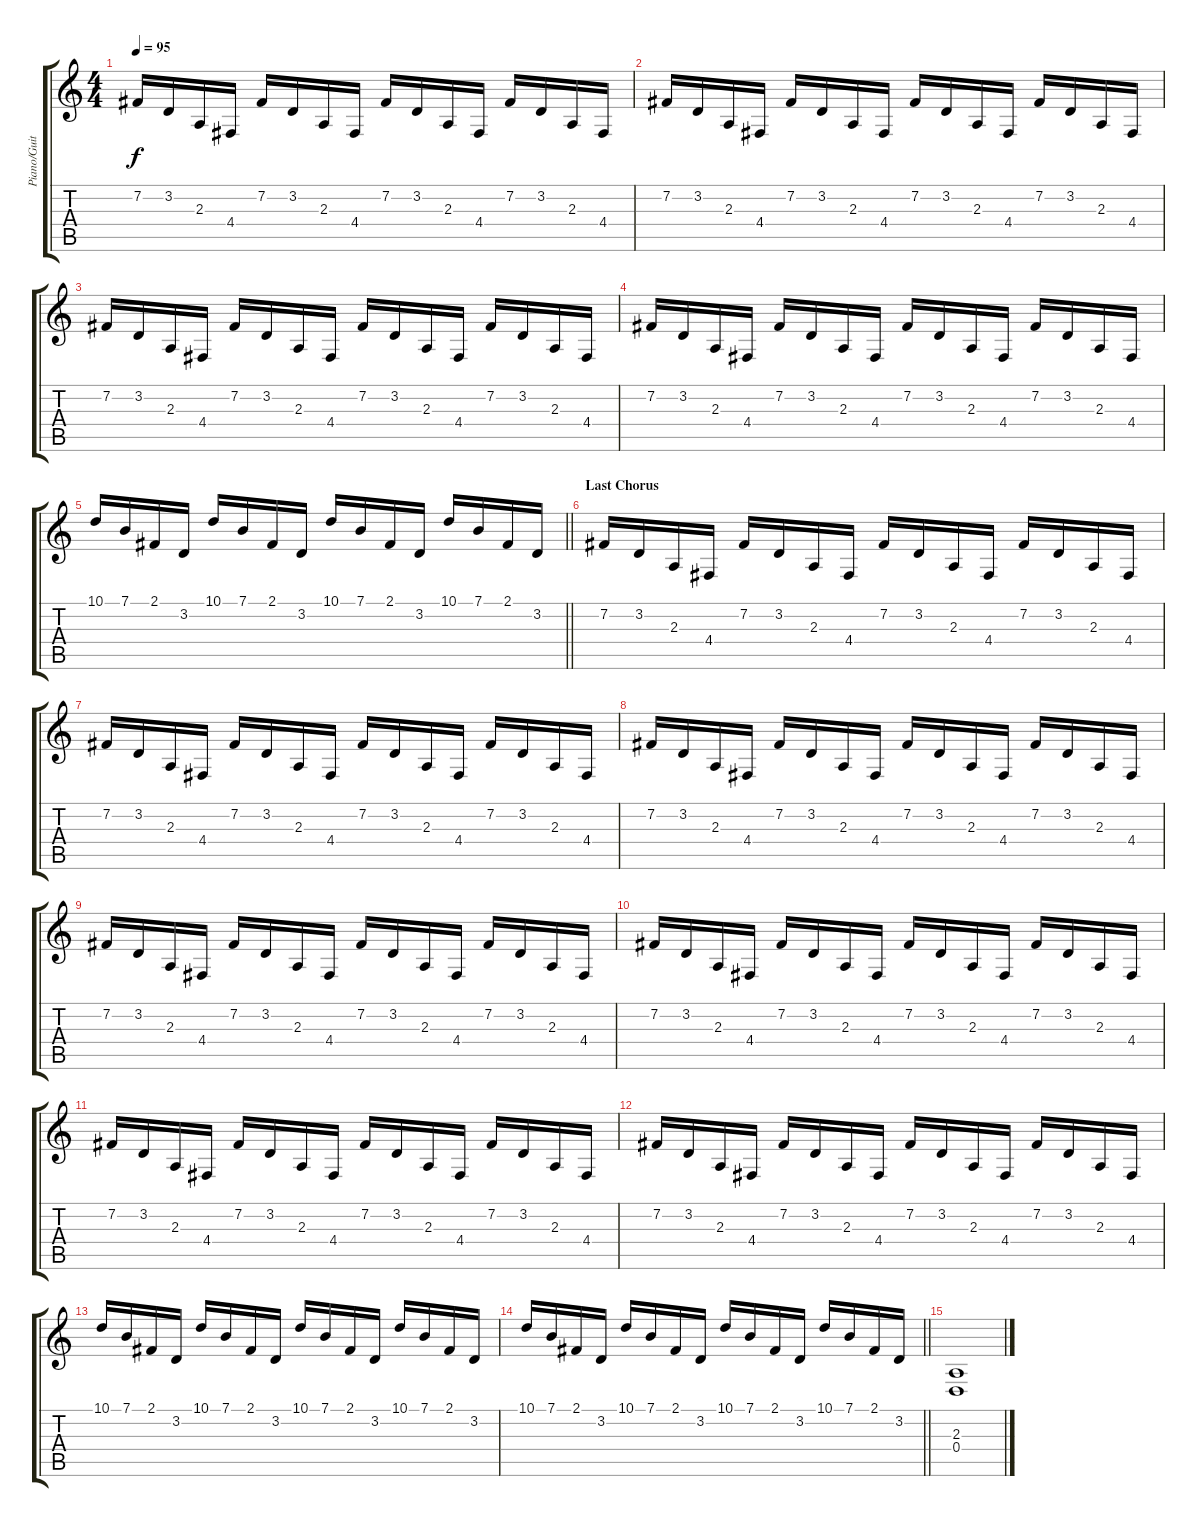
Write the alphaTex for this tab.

\track ("Piano/Guitar" "Piano/Guit") {instrument acousticgrandpiano}
\staff {score tabs}
\tuning (E4 B3 G3 D3 A2 E2) {hide}
\ts (4 4)
\tempo 95
\clef g2
\ks c
7.2.16{dy f} 3.2.16 2.3.16 4.4.16 7.2.16 3.2.16 2.3.16 4.4.16 7.2.16 3.2.16 2.3.16 4.4.16 7.2.16 3.2.16 2.3.16 4.4.16 |
7.2.16 3.2.16 2.3.16 4.4.16 7.2.16 3.2.16 2.3.16 4.4.16 7.2.16 3.2.16 2.3.16 4.4.16 7.2.16 3.2.16 2.3.16 4.4.16 |
7.2.16 3.2.16 2.3.16 4.4.16 7.2.16 3.2.16 2.3.16 4.4.16 7.2.16 3.2.16 2.3.16 4.4.16 7.2.16 3.2.16 2.3.16 4.4.16 |
7.2.16 3.2.16 2.3.16 4.4.16 7.2.16 3.2.16 2.3.16 4.4.16 7.2.16 3.2.16 2.3.16 4.4.16 7.2.16 3.2.16 2.3.16 4.4.16 |
\barLineRight lightlight
10.1.16 7.1.16 2.1.16 3.2.16 10.1.16 7.1.16 2.1.16 3.2.16 10.1.16 7.1.16 2.1.16 3.2.16 10.1.16 7.1.16 2.1.16 3.2.16 |
\section ("" "Last Chorus")
7.2.16 3.2.16 2.3.16 4.4.16 7.2.16 3.2.16 2.3.16 4.4.16 7.2.16 3.2.16 2.3.16 4.4.16 7.2.16 3.2.16 2.3.16 4.4.16 |
7.2.16 3.2.16 2.3.16 4.4.16 7.2.16 3.2.16 2.3.16 4.4.16 7.2.16 3.2.16 2.3.16 4.4.16 7.2.16 3.2.16 2.3.16 4.4.16 |
7.2.16 3.2.16 2.3.16 4.4.16 7.2.16 3.2.16 2.3.16 4.4.16 7.2.16 3.2.16 2.3.16 4.4.16 7.2.16 3.2.16 2.3.16 4.4.16 |
7.2.16 3.2.16 2.3.16 4.4.16 7.2.16 3.2.16 2.3.16 4.4.16 7.2.16 3.2.16 2.3.16 4.4.16 7.2.16 3.2.16 2.3.16 4.4.16 |
7.2.16 3.2.16 2.3.16 4.4.16 7.2.16 3.2.16 2.3.16 4.4.16 7.2.16 3.2.16 2.3.16 4.4.16 7.2.16 3.2.16 2.3.16 4.4.16 |
7.2.16 3.2.16 2.3.16 4.4.16 7.2.16 3.2.16 2.3.16 4.4.16 7.2.16 3.2.16 2.3.16 4.4.16 7.2.16 3.2.16 2.3.16 4.4.16 |
7.2.16 3.2.16 2.3.16 4.4.16 7.2.16 3.2.16 2.3.16 4.4.16 7.2.16 3.2.16 2.3.16 4.4.16 7.2.16 3.2.16 2.3.16 4.4.16 |
10.1.16 7.1.16 2.1.16 3.2.16 10.1.16 7.1.16 2.1.16 3.2.16 10.1.16 7.1.16 2.1.16 3.2.16 10.1.16 7.1.16 2.1.16 3.2.16 |
\barLineRight lightlight
10.1.16 7.1.16 2.1.16 3.2.16 10.1.16 7.1.16 2.1.16 3.2.16 10.1.16 7.1.16 2.1.16 3.2.16 10.1.16 7.1.16 2.1.16 3.2.16 |
(2.3 0.4).1
